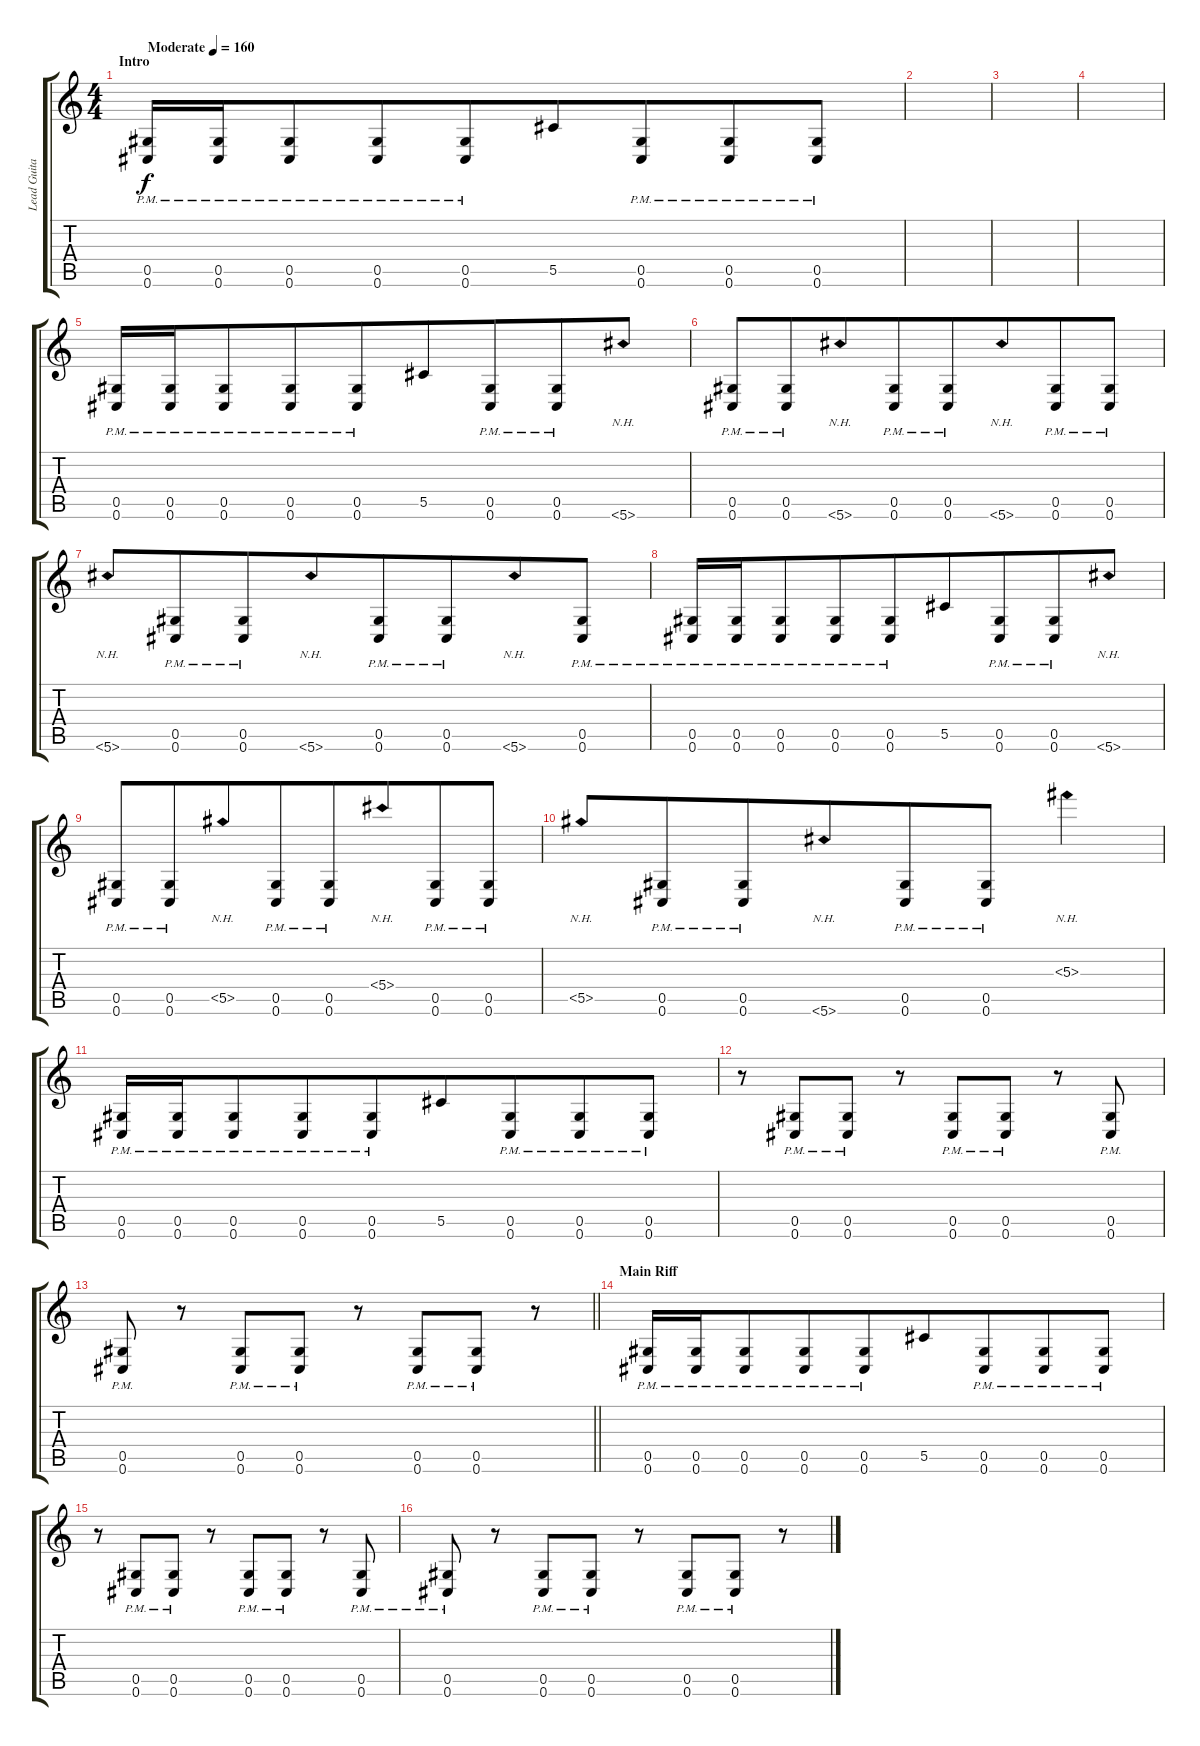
\track ("Lead Guitar" "Lead Guita") {instrument distortionguitar}
\staff {score tabs}
\tuning (Eb4 Bb3 Gb3 Db3 Ab2 Db2) {hide}
\ts (4 4)
\section ("" "Intro")
\tempo (160 "Moderate")
\clef g2
\ks c
(0.5{pm} 0.6{pm}).16{dy f instrument distortionguitar} (0.5{pm} 0.6{pm}).16 (0.5{pm} 0.6{pm}).8{beam merge} (0.5{pm} 0.6{pm}).8 (0.5{pm} 0.6{pm}).8{beam merge} 5.5.8 (0.5{pm} 0.6{pm}).8{beam merge} (0.5{pm} 0.6{pm}).8 (0.5{pm} 0.6{pm}).8 |
|
|
|
(0.5{pm} 0.6{pm}).16 (0.5{pm} 0.6{pm}).16 (0.5{pm} 0.6{pm}).8{beam merge} (0.5{pm} 0.6{pm}).8 (0.5{pm} 0.6{pm}).8{beam merge} 5.5.8 (0.5{pm} 0.6{pm}).8{beam merge} (0.5{pm} 0.6{pm}).8 5.6{nh}.8 |
(0.5{pm} 0.6{pm}).8 (0.5{pm} 0.6{pm}).8{beam merge} 5.6{nh}.8 (0.5{pm} 0.6{pm}).8{beam merge} (0.5{pm} 0.6{pm}).8 5.6{nh}.8{beam merge} (0.5{pm} 0.6{pm}).8 (0.5{pm} 0.6{pm}).8 |
5.6{nh}.8 (0.5{pm} 0.6{pm}).8{beam merge} (0.5{pm} 0.6{pm}).8 5.6{nh}.8{beam merge} (0.5{pm} 0.6{pm}).8 (0.5{pm} 0.6{pm}).8{beam merge} 5.6{nh}.8 (0.5{pm} 0.6{pm}).8 |
(0.5{pm} 0.6{pm}).16 (0.5{pm} 0.6{pm}).16 (0.5{pm} 0.6{pm}).8{beam merge} (0.5{pm} 0.6{pm}).8 (0.5{pm} 0.6{pm}).8{beam merge} 5.5.8 (0.5{pm} 0.6{pm}).8{beam merge} (0.5{pm} 0.6{pm}).8 5.6{nh}.8 |
(0.5{pm} 0.6{pm}).8 (0.5{pm} 0.6{pm}).8{beam merge} 5.5{nh}.8 (0.5{pm} 0.6{pm}).8{beam merge} (0.5{pm} 0.6{pm}).8 5.4{nh}.8{beam merge} (0.5{pm} 0.6{pm}).8 (0.5{pm} 0.6{pm}).8 |
5.5{nh}.8 (0.5{pm} 0.6{pm}).8{beam merge} (0.5{pm} 0.6{pm}).8 5.6{nh}.8{beam merge} (0.5{pm} 0.6{pm}).8 (0.5{pm} 0.6{pm}).8 5.3{nh}.4 |
(0.5{pm} 0.6{pm}).16 (0.5{pm} 0.6{pm}).16 (0.5{pm} 0.6{pm}).8{beam merge} (0.5{pm} 0.6{pm}).8 (0.5{pm} 0.6{pm}).8{beam merge} 5.5.8 (0.5{pm} 0.6{pm}).8{beam merge} (0.5{pm} 0.6{pm}).8 (0.5{pm} 0.6{pm}).8 |
r.8 (0.5{pm} 0.6{pm}).8{beam merge} (0.5{pm} 0.6{pm}).8 r.8 (0.5{pm} 0.6{pm}).8 (0.5{pm} 0.6{pm}).8 r.8 (0.5{pm} 0.6{pm}).8 |
\barLineRight lightlight
(0.5{pm} 0.6{pm}).8 r.8 (0.5{pm} 0.6{pm}).8 (0.5{pm} 0.6{pm}).8 r.8 (0.5{pm} 0.6{pm}).8{beam merge} (0.5{pm} 0.6{pm}).8 r.8 |
\section ("" "Main Riff")
(0.5{pm} 0.6{pm}).16 (0.5{pm} 0.6{pm}).16 (0.5{pm} 0.6{pm}).8{beam merge} (0.5{pm} 0.6{pm}).8 (0.5{pm} 0.6{pm}).8{beam merge} 5.5.8 (0.5{pm} 0.6{pm}).8{beam merge} (0.5{pm} 0.6{pm}).8 (0.5{pm} 0.6{pm}).8 |
r.8 (0.5{pm} 0.6{pm}).8{beam merge} (0.5{pm} 0.6{pm}).8 r.8 (0.5{pm} 0.6{pm}).8 (0.5{pm} 0.6{pm}).8 r.8 (0.5{pm} 0.6{pm}).8 |
(0.5{pm} 0.6{pm}).8 r.8 (0.5{pm} 0.6{pm}).8 (0.5{pm} 0.6{pm}).8 r.8 (0.5{pm} 0.6{pm}).8{beam merge} (0.5{pm} 0.6{pm}).8 r.8
